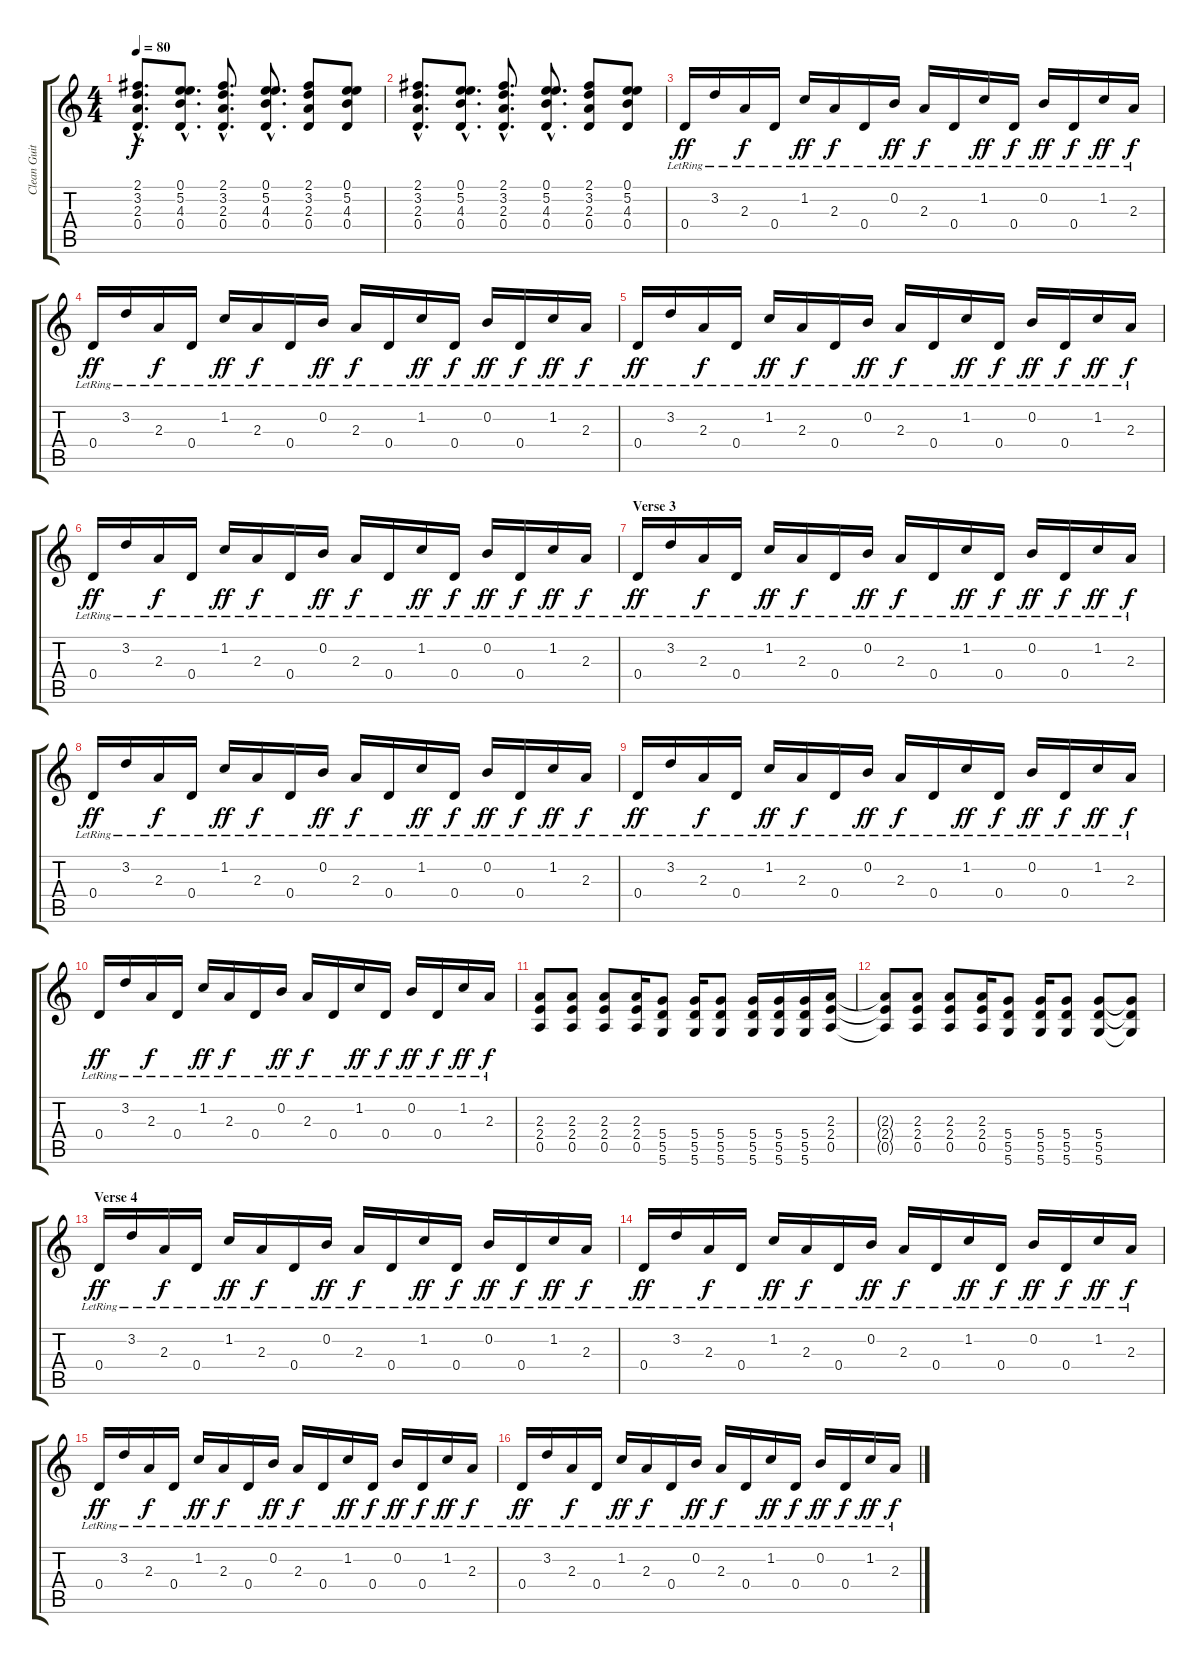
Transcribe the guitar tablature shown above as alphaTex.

\track ("Clean Guitar (Drop D)" "Clean Guit") {instrument acousticguitarsteel}
\staff {score tabs}
\tuning (E4 B3 G3 D3 A2 D2) {hide}
\ts (4 4)
\tempo 80
\clef g2
\ks c
(2.1{hac} 3.2{hac} 2.3{hac} 0.4{hac}).8{d dy f} (0.1{hac} 5.2{hac} 4.3{hac} 0.4{hac}).8{d} (2.1{hac} 3.2{hac} 2.3{hac} 0.4{hac}).8{d} (0.1{hac} 5.2{hac} 4.3{hac} 0.4{hac}).8{d} (2.1 3.2 2.3 0.4).8 (0.1 5.2 4.3 0.4).8 |
(2.1{hac} 3.2{hac} 2.3{hac} 0.4{hac}).8{d} (0.1{hac} 5.2{hac} 4.3{hac} 0.4{hac}).8{d} (2.1{hac} 3.2{hac} 2.3{hac} 0.4{hac}).8{d} (0.1{hac} 5.2{hac} 4.3{hac} 0.4{hac}).8{d} (2.1 3.2 2.3 0.4).8 (0.1 5.2 4.3 0.4).8 |
0.4{lr}.16{dy ff} 3.2{lr}.16 2.3{lr}.16{dy f} 0.4{lr}.16 1.2{lr}.16{dy ff} 2.3{lr}.16{dy f} 0.4{lr}.16 0.2{lr}.16{dy ff} 2.3{lr}.16{dy f} 0.4{lr}.16 1.2{lr}.16{dy ff} 0.4{lr}.16{dy f} 0.2{lr}.16{dy ff} 0.4{lr}.16{dy f} 1.2{lr}.16{dy ff} 2.3{lr}.16{dy f} |
0.4{lr}.16{dy ff} 3.2{lr}.16 2.3{lr}.16{dy f} 0.4{lr}.16 1.2{lr}.16{dy ff} 2.3{lr}.16{dy f} 0.4{lr}.16 0.2{lr}.16{dy ff} 2.3{lr}.16{dy f} 0.4{lr}.16 1.2{lr}.16{dy ff} 0.4{lr}.16{dy f} 0.2{lr}.16{dy ff} 0.4{lr}.16{dy f} 1.2{lr}.16{dy ff} 2.3{lr}.16{dy f} |
0.4{lr}.16{dy ff} 3.2{lr}.16 2.3{lr}.16{dy f} 0.4{lr}.16 1.2{lr}.16{dy ff} 2.3{lr}.16{dy f} 0.4{lr}.16 0.2{lr}.16{dy ff} 2.3{lr}.16{dy f} 0.4{lr}.16 1.2{lr}.16{dy ff} 0.4{lr}.16{dy f} 0.2{lr}.16{dy ff} 0.4{lr}.16{dy f} 1.2{lr}.16{dy ff} 2.3{lr}.16{dy f} |
0.4{lr}.16{dy ff} 3.2{lr}.16 2.3{lr}.16{dy f} 0.4{lr}.16 1.2{lr}.16{dy ff} 2.3{lr}.16{dy f} 0.4{lr}.16 0.2{lr}.16{dy ff} 2.3{lr}.16{dy f} 0.4{lr}.16 1.2{lr}.16{dy ff} 0.4{lr}.16{dy f} 0.2{lr}.16{dy ff} 0.4{lr}.16{dy f} 1.2{lr}.16{dy ff} 2.3{lr}.16{dy f} |
\section ("" "Verse 3")
0.4{lr}.16{dy ff} 3.2{lr}.16 2.3{lr}.16{dy f} 0.4{lr}.16 1.2{lr}.16{dy ff} 2.3{lr}.16{dy f} 0.4{lr}.16 0.2{lr}.16{dy ff} 2.3{lr}.16{dy f} 0.4{lr}.16 1.2{lr}.16{dy ff} 0.4{lr}.16{dy f} 0.2{lr}.16{dy ff} 0.4{lr}.16{dy f} 1.2{lr}.16{dy ff} 2.3{lr}.16{dy f} |
0.4{lr}.16{dy ff} 3.2{lr}.16 2.3{lr}.16{dy f} 0.4{lr}.16 1.2{lr}.16{dy ff} 2.3{lr}.16{dy f} 0.4{lr}.16 0.2{lr}.16{dy ff} 2.3{lr}.16{dy f} 0.4{lr}.16 1.2{lr}.16{dy ff} 0.4{lr}.16{dy f} 0.2{lr}.16{dy ff} 0.4{lr}.16{dy f} 1.2{lr}.16{dy ff} 2.3{lr}.16{dy f} |
0.4{lr}.16{dy ff} 3.2{lr}.16 2.3{lr}.16{dy f} 0.4{lr}.16 1.2{lr}.16{dy ff} 2.3{lr}.16{dy f} 0.4{lr}.16 0.2{lr}.16{dy ff} 2.3{lr}.16{dy f} 0.4{lr}.16 1.2{lr}.16{dy ff} 0.4{lr}.16{dy f} 0.2{lr}.16{dy ff} 0.4{lr}.16{dy f} 1.2{lr}.16{dy ff} 2.3{lr}.16{dy f} |
0.4{lr}.16{dy ff} 3.2{lr}.16 2.3{lr}.16{dy f} 0.4{lr}.16 1.2{lr}.16{dy ff} 2.3{lr}.16{dy f} 0.4{lr}.16 0.2{lr}.16{dy ff} 2.3{lr}.16{dy f} 0.4{lr}.16 1.2{lr}.16{dy ff} 0.4{lr}.16{dy f} 0.2{lr}.16{dy ff} 0.4{lr}.16{dy f} 1.2{lr}.16{dy ff} 2.3{lr}.16{dy f} |
(2.3 2.4 0.5).8 (2.3 2.4 0.5).8 (2.3 2.4 0.5).8 (2.3 2.4 0.5).16 (5.4 5.5 5.6).8 (5.4 5.5 5.6).16 (5.4 5.5 5.6).8 (5.4 5.5 5.6).16 (5.4 5.5 5.6).16 (5.4 5.5 5.6).16 (2.3 2.4 0.5).16 |
(2.3{t} 2.4{t} 0.5{t}).8 (2.3 2.4 0.5).8 (2.3 2.4 0.5).8 (2.3 2.4 0.5).16 (5.4 5.5 5.6).8 (5.4 5.5 5.6).16 (5.4 5.5 5.6).8 (5.4 5.5 5.6).8 (5.4{t} 5.5{t} 5.6{t}).8 |
\section ("" "Verse 4")
0.4{lr}.16{dy ff} 3.2{lr}.16 2.3{lr}.16{dy f} 0.4{lr}.16 1.2{lr}.16{dy ff} 2.3{lr}.16{dy f} 0.4{lr}.16 0.2{lr}.16{dy ff} 2.3{lr}.16{dy f} 0.4{lr}.16 1.2{lr}.16{dy ff} 0.4{lr}.16{dy f} 0.2{lr}.16{dy ff} 0.4{lr}.16{dy f} 1.2{lr}.16{dy ff} 2.3{lr}.16{dy f} |
0.4{lr}.16{dy ff} 3.2{lr}.16 2.3{lr}.16{dy f} 0.4{lr}.16 1.2{lr}.16{dy ff} 2.3{lr}.16{dy f} 0.4{lr}.16 0.2{lr}.16{dy ff} 2.3{lr}.16{dy f} 0.4{lr}.16 1.2{lr}.16{dy ff} 0.4{lr}.16{dy f} 0.2{lr}.16{dy ff} 0.4{lr}.16{dy f} 1.2{lr}.16{dy ff} 2.3{lr}.16{dy f} |
0.4{lr}.16{dy ff} 3.2{lr}.16 2.3{lr}.16{dy f} 0.4{lr}.16 1.2{lr}.16{dy ff} 2.3{lr}.16{dy f} 0.4{lr}.16 0.2{lr}.16{dy ff} 2.3{lr}.16{dy f} 0.4{lr}.16 1.2{lr}.16{dy ff} 0.4{lr}.16{dy f} 0.2{lr}.16{dy ff} 0.4{lr}.16{dy f} 1.2{lr}.16{dy ff} 2.3{lr}.16{dy f} |
0.4{lr}.16{dy ff} 3.2{lr}.16 2.3{lr}.16{dy f} 0.4{lr}.16 1.2{lr}.16{dy ff} 2.3{lr}.16{dy f} 0.4{lr}.16 0.2{lr}.16{dy ff} 2.3{lr}.16{dy f} 0.4{lr}.16 1.2{lr}.16{dy ff} 0.4{lr}.16{dy f} 0.2{lr}.16{dy ff} 0.4{lr}.16{dy f} 1.2{lr}.16{dy ff} 2.3{lr}.16{dy f}
